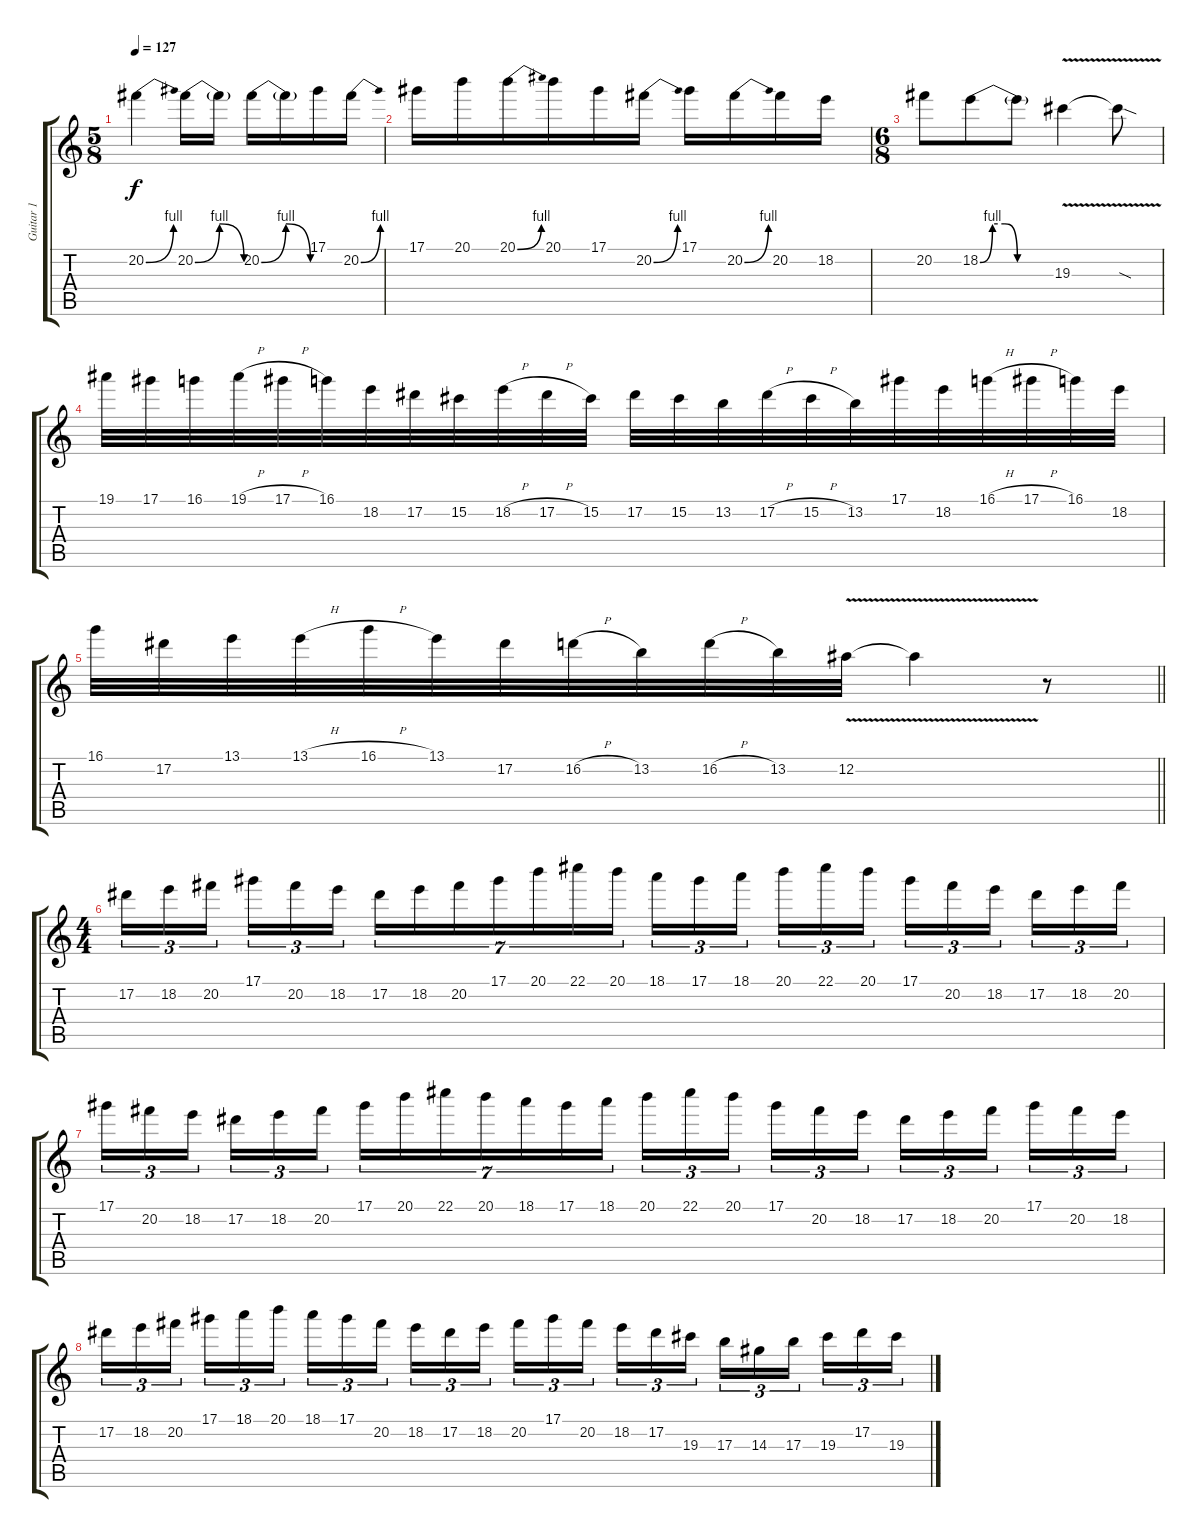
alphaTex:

\track ("Guitar 1" "Guitar 1") {instrument distortionguitar}
\staff {score tabs}
\tuning (Eb4 Bb3 Gb3 Db3 Ab2 Eb2) {hide}
\ts (5 8)
\tempo 127
\clef g2
\ks c
20.2{be (bend 0 0 60 4)}.4{dy f} 20.2{be (bendrelease 0 0 30 4 30 4 60 0)}.16 20.2{t}.16 20.2{be (bendrelease 0 0 30 4 30 4 60 0)}.16 20.2{t}.16 17.1.16 20.2{be (bend 0 0 60 4)}.16 |
17.1.16 20.1.16 20.1{be (bend 0 0 60 4)}.16 20.1.16 17.1.16 20.2{be (bend 0 0 60 4)}.16 17.1.16 20.2{be (bend 0 0 60 4)}.16 20.2.16 18.2.16 |
\ts (6 8)
20.2.8 18.2{be (custom 0 0 10 4 20 4 30 0 60 0)}.8 18.2{t}.8 19.3{v}.4 19.3{sod t}.8 |
19.1.32 17.1.32 16.1.32 19.1{h}.32 17.1{h}.32 16.1.32 18.2.32 17.2.32 15.2.32 18.2{h}.32 17.2{h}.32 15.2.32 17.2.32 15.2.32 13.2.32 17.2{h}.32 15.2{h}.32 13.2.32 17.1.32 18.2.32 16.1{h}.32 17.1{h}.32 16.1.32 18.2.32 |
\barLineRight lightlight
16.1.32 17.2.32 13.1.32 13.1{h}.32 16.1{h}.32 13.1.32 17.2.32 16.2{h}.32 13.2.32 16.2{h}.32 13.2.32 12.2{v}.32 12.2{t}.4 r.8 |
\ts (4 4)
17.2.16{tu (3 2)} 18.2.16{tu (3 2)} 20.2.16{tu (3 2) beam splitsecondary} 17.1.16{tu (3 2)} 20.2.16{tu (3 2)} 18.2.16{tu (3 2)} 17.2.16{tu (7 4)} 18.2.16{tu (7 4)} 20.2.16{tu (7 4)} 17.1.16{tu (7 4)} 20.1.16{tu (7 4)} 22.1.16{tu (7 4)} 20.1.16{tu (7 4)} 18.1.16{tu (3 2)} 17.1.16{tu (3 2)} 18.1.16{tu (3 2) beam splitsecondary} 20.1.16{tu (3 2)} 22.1.16{tu (3 2)} 20.1.16{tu (3 2)} 17.1.16{tu (3 2)} 20.2.16{tu (3 2)} 18.2.16{tu (3 2) beam splitsecondary} 17.2.16{tu (3 2)} 18.2.16{tu (3 2)} 20.2.16{tu (3 2)} |
17.1.16{tu (3 2)} 20.2.16{tu (3 2)} 18.2.16{tu (3 2) beam splitsecondary} 17.2.16{tu (3 2)} 18.2.16{tu (3 2)} 20.2.16{tu (3 2)} 17.1.16{tu (7 4)} 20.1.16{tu (7 4)} 22.1.16{tu (7 4)} 20.1.16{tu (7 4)} 18.1.16{tu (7 4)} 17.1.16{tu (7 4)} 18.1.16{tu (7 4)} 20.1.16{tu (3 2)} 22.1.16{tu (3 2)} 20.1.16{tu (3 2) beam splitsecondary} 17.1.16{tu (3 2)} 20.2.16{tu (3 2)} 18.2.16{tu (3 2)} 17.2.16{tu (3 2)} 18.2.16{tu (3 2)} 20.2.16{tu (3 2) beam splitsecondary} 17.1.16{tu (3 2)} 20.2.16{tu (3 2)} 18.2.16{tu (3 2)} |
17.2.16{tu (3 2)} 18.2.16{tu (3 2)} 20.2.16{tu (3 2) beam splitsecondary} 17.1.16{tu (3 2)} 18.1.16{tu (3 2)} 20.1.16{tu (3 2)} 18.1.16{tu (3 2)} 17.1.16{tu (3 2)} 20.2.16{tu (3 2) beam splitsecondary} 18.2.16{tu (3 2)} 17.2.16{tu (3 2)} 18.2.16{tu (3 2)} 20.2.16{tu (3 2)} 17.1.16{tu (3 2)} 20.2.16{tu (3 2) beam splitsecondary} 18.2.16{tu (3 2)} 17.2.16{tu (3 2)} 19.3.16{tu (3 2)} 17.3.16{tu (3 2)} 14.3.16{tu (3 2)} 17.3.16{tu (3 2) beam splitsecondary} 19.3.16{tu (3 2)} 17.2.16{tu (3 2)} 19.3.16{tu (3 2)}
